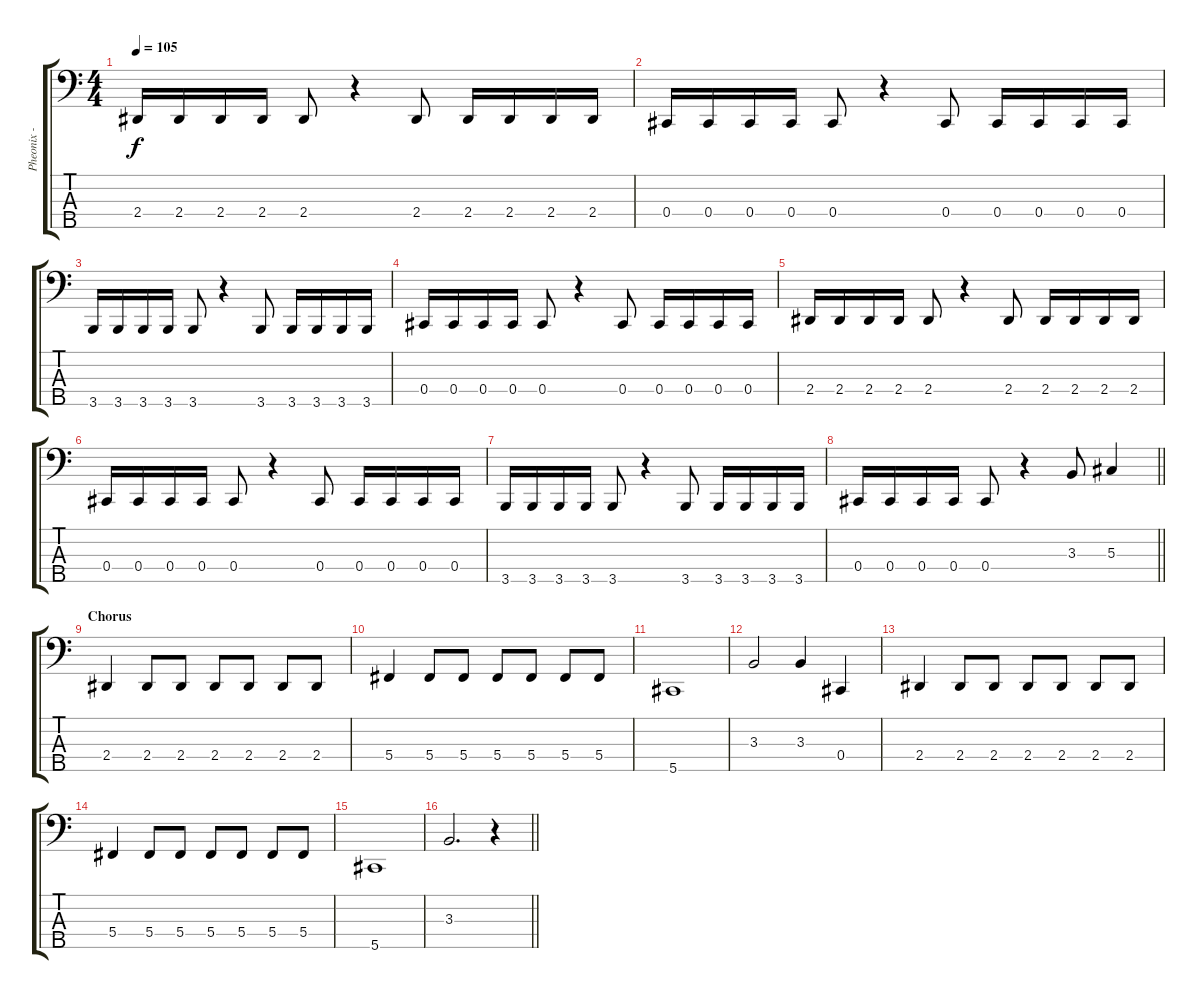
\track ("Pheonix - Bass" "Pheonix - ") {instrument electricbassfinger}
\staff {score tabs}
\tuning (Gb2 Db2 Ab1 Db1 Ab0) {hide}
\ts (4 4)
\tempo 105
\clef f4
\ks c
2.4.16{dy f} 2.4.16 2.4.16 2.4.16 2.4.8 r.4 2.4.8 2.4.16 2.4.16 2.4.16 2.4.16 |
0.4.16 0.4.16 0.4.16 0.4.16 0.4.8 r.4 0.4.8 0.4.16 0.4.16 0.4.16 0.4.16 |
3.5.16 3.5.16 3.5.16 3.5.16 3.5.8 r.4 3.5.8 3.5.16 3.5.16 3.5.16 3.5.16 |
0.4.16 0.4.16 0.4.16 0.4.16 0.4.8 r.4 0.4.8 0.4.16 0.4.16 0.4.16 0.4.16 |
2.4.16 2.4.16 2.4.16 2.4.16 2.4.8 r.4 2.4.8 2.4.16 2.4.16 2.4.16 2.4.16 |
0.4.16 0.4.16 0.4.16 0.4.16 0.4.8 r.4 0.4.8 0.4.16 0.4.16 0.4.16 0.4.16 |
3.5.16 3.5.16 3.5.16 3.5.16 3.5.8 r.4 3.5.8 3.5.16 3.5.16 3.5.16 3.5.16 |
\barLineRight lightlight
0.4.16 0.4.16 0.4.16 0.4.16 0.4.8 r.4 3.3.8 5.3.4 |
\section ("" "Chorus")
2.4.4 2.4.8 2.4.8 2.4.8 2.4.8 2.4.8 2.4.8 |
5.4.4 5.4.8 5.4.8 5.4.8 5.4.8 5.4.8 5.4.8 |
5.5.1 |
3.3.2 3.3.4 0.4.4 |
2.4.4 2.4.8 2.4.8 2.4.8 2.4.8 2.4.8 2.4.8 |
5.4.4 5.4.8 5.4.8 5.4.8 5.4.8 5.4.8 5.4.8 |
5.5.1 |
\barLineRight lightlight
3.3.2{d} r.4
